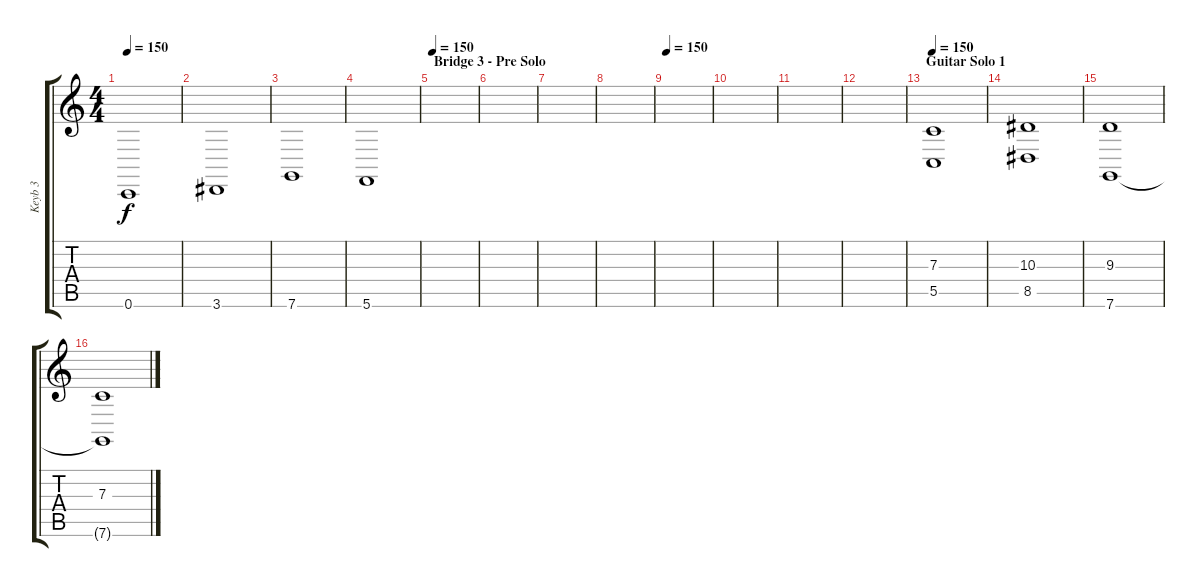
\track ("Keyb 3" "Keyb 3") {instrument stringensemble1}
\staff {score tabs}
\tuning (D4 A3 F3 C3 G2 C2) {hide}
\ts (4 4)
\tempo 150
\clef g2
\ks c
0.6.1{dy f} |
3.6.1 |
7.6.1 |
5.6.1 |
\section ("" "Bridge 3 - Pre Solo")
\tempo 150
|
|
|
|
\tempo 150
|
|
|
|
\section ("" "Guitar Solo 1")
\tempo 150
(7.3 5.5).1{volume 12 instrument stringensemble1} |
(10.3 8.5).1 |
(9.3 7.6).1 |
(7.3 7.6{t}).1
